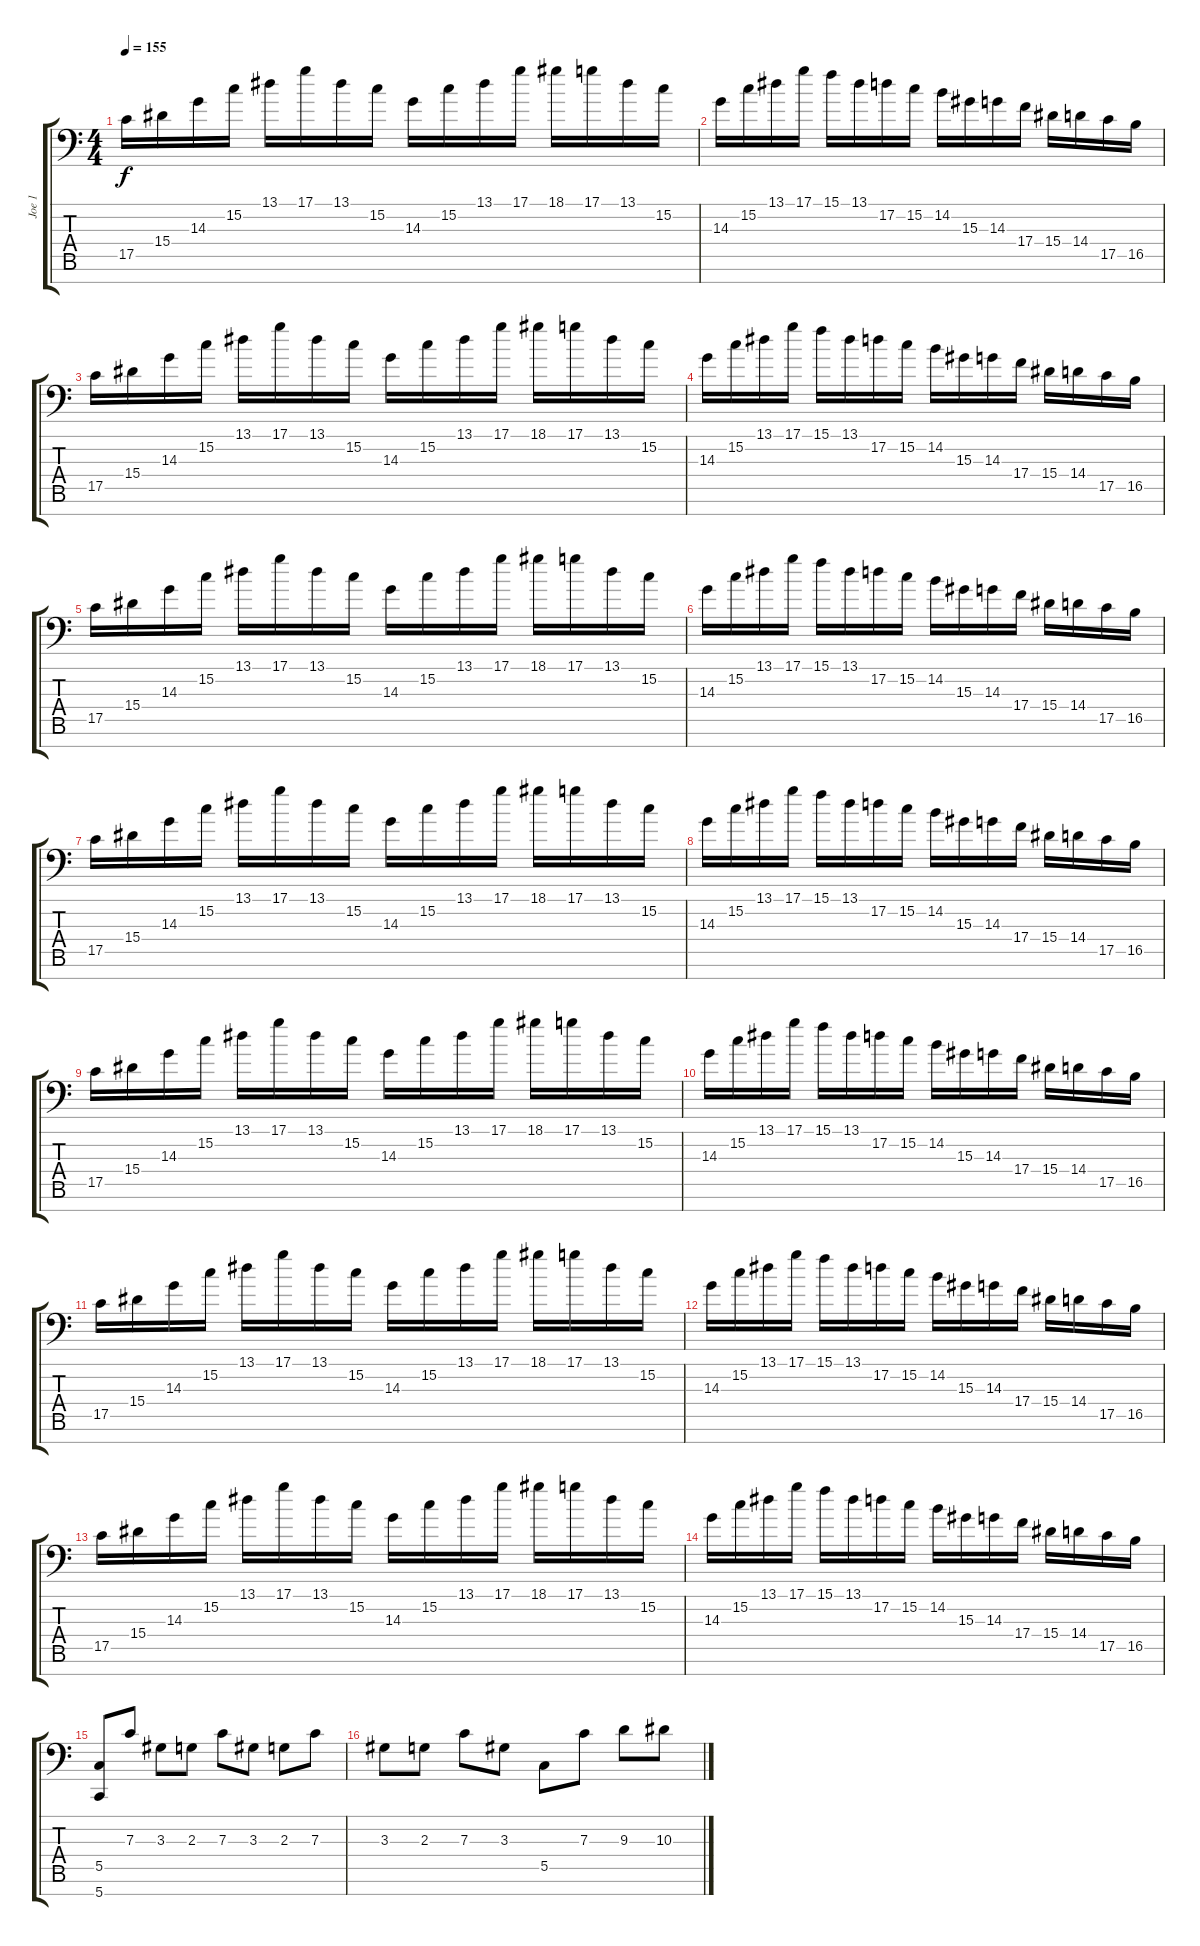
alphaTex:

\track ("Joe 1" "Joe 1") {instrument stringensemble1}
\staff {score tabs}
\tuning (D4 A3 F3 C3 G2 C2 G1) {hide}
\ts (4 4)
\tempo 155
\clef f4
\ks c
17.5.16{dy f} 15.4.16 14.3.16 15.2.16 13.1.16 17.1.16 13.1.16 15.2.16 14.3.16 15.2.16 13.1.16 17.1.16 18.1.16 17.1.16 13.1.16 15.2.16 |
14.3.16 15.2.16 13.1.16 17.1.16 15.1.16 13.1.16 17.2.16 15.2.16 14.2.16 15.3.16 14.3.16 17.4.16 15.4.16 14.4.16 17.5.16 16.5.16 |
17.5.16 15.4.16 14.3.16 15.2.16 13.1.16 17.1.16 13.1.16 15.2.16 14.3.16 15.2.16 13.1.16 17.1.16 18.1.16 17.1.16 13.1.16 15.2.16 |
14.3.16 15.2.16 13.1.16 17.1.16 15.1.16 13.1.16 17.2.16 15.2.16 14.2.16 15.3.16 14.3.16 17.4.16 15.4.16 14.4.16 17.5.16 16.5.16 |
17.5.16 15.4.16 14.3.16 15.2.16 13.1.16 17.1.16 13.1.16 15.2.16 14.3.16 15.2.16 13.1.16 17.1.16 18.1.16 17.1.16 13.1.16 15.2.16 |
14.3.16 15.2.16 13.1.16 17.1.16 15.1.16 13.1.16 17.2.16 15.2.16 14.2.16 15.3.16 14.3.16 17.4.16 15.4.16 14.4.16 17.5.16 16.5.16 |
17.5.16 15.4.16 14.3.16 15.2.16 13.1.16 17.1.16 13.1.16 15.2.16 14.3.16 15.2.16 13.1.16 17.1.16 18.1.16 17.1.16 13.1.16 15.2.16 |
14.3.16 15.2.16 13.1.16 17.1.16 15.1.16 13.1.16 17.2.16 15.2.16 14.2.16 15.3.16 14.3.16 17.4.16 15.4.16 14.4.16 17.5.16 16.5.16 |
17.5.16 15.4.16 14.3.16 15.2.16 13.1.16 17.1.16 13.1.16 15.2.16 14.3.16 15.2.16 13.1.16 17.1.16 18.1.16 17.1.16 13.1.16 15.2.16 |
14.3.16 15.2.16 13.1.16 17.1.16 15.1.16 13.1.16 17.2.16 15.2.16 14.2.16 15.3.16 14.3.16 17.4.16 15.4.16 14.4.16 17.5.16 16.5.16 |
17.5.16 15.4.16 14.3.16 15.2.16 13.1.16 17.1.16 13.1.16 15.2.16 14.3.16 15.2.16 13.1.16 17.1.16 18.1.16 17.1.16 13.1.16 15.2.16 |
14.3.16 15.2.16 13.1.16 17.1.16 15.1.16 13.1.16 17.2.16 15.2.16 14.2.16 15.3.16 14.3.16 17.4.16 15.4.16 14.4.16 17.5.16 16.5.16 |
17.5.16 15.4.16 14.3.16 15.2.16 13.1.16 17.1.16 13.1.16 15.2.16 14.3.16 15.2.16 13.1.16 17.1.16 18.1.16 17.1.16 13.1.16 15.2.16 |
14.3.16 15.2.16 13.1.16 17.1.16 15.1.16 13.1.16 17.2.16 15.2.16 14.2.16 15.3.16 14.3.16 17.4.16 15.4.16 14.4.16 17.5.16 16.5.16 |
(5.5 5.7).8{volume 9 instrument stringensemble1} 7.3.8 3.3.8 2.3.8 7.3.8 3.3.8 2.3.8 7.3.8 |
3.3.8 2.3.8 7.3.8 3.3.8 5.5.8 7.3.8 9.3.8 10.3.8
